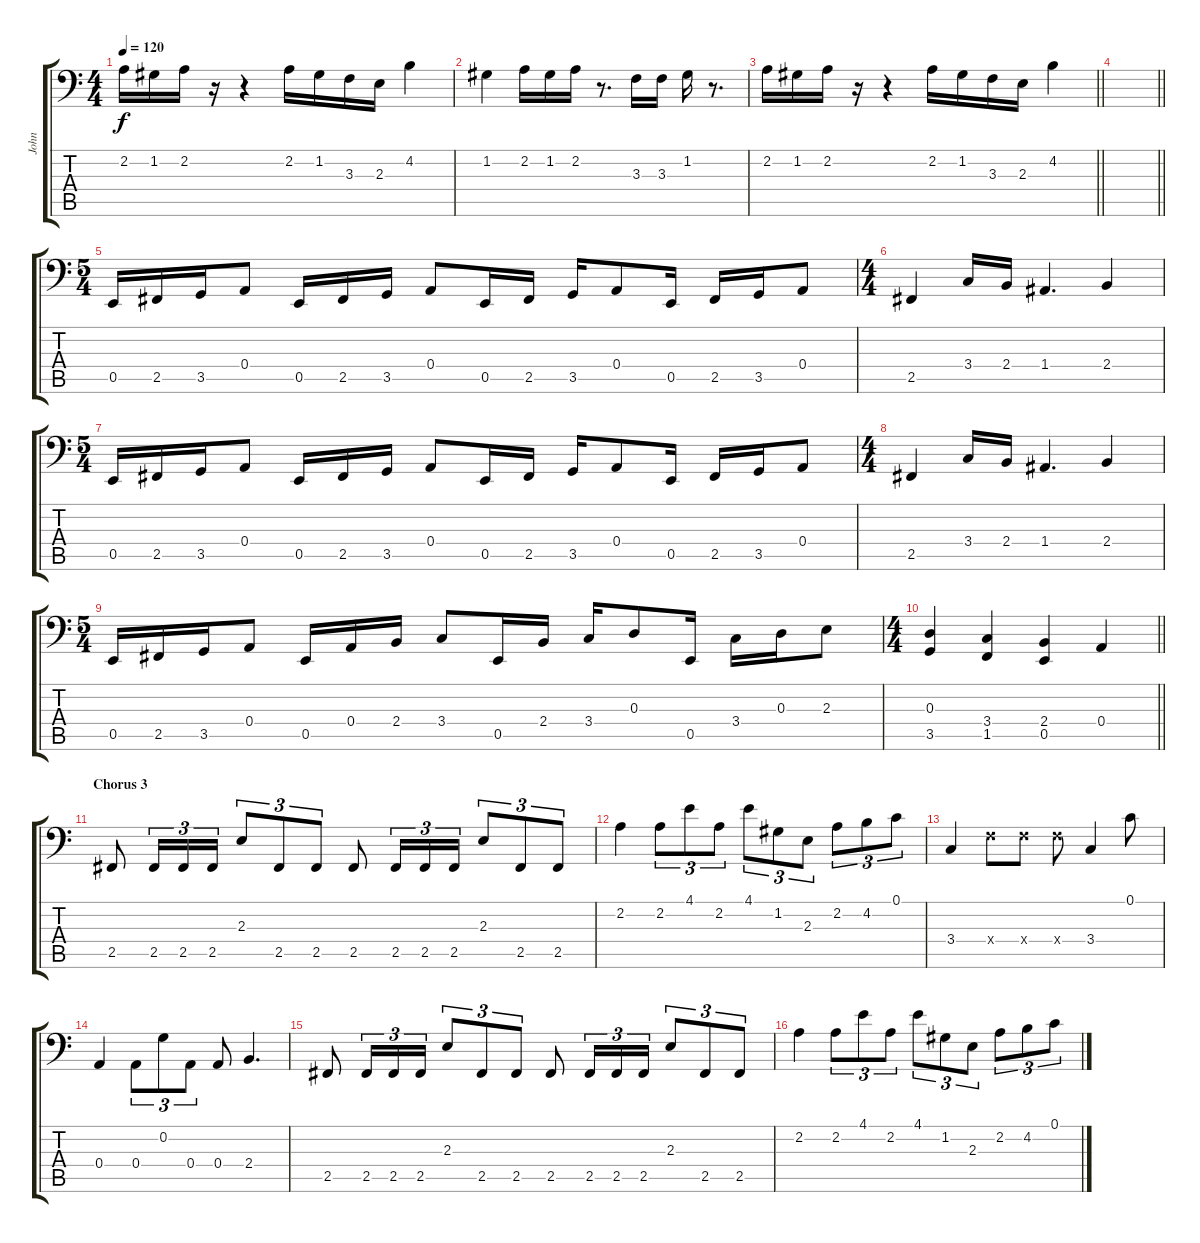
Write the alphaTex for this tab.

\track ("John" "John") {instrument electricbassfinger}
\staff {score tabs}
\tuning (C3 G2 D2 A1 E1 B0) {hide}
\ts (4 4)
\tempo 120
\clef f4
\ks c
2.2.16{dy f} 1.2.16 2.2.16 r.16 r.4 2.2.16 1.2.16 3.3.16 2.3.16 4.2.4 |
1.2.4 2.2.16 1.2.16 2.2.16 r.8{d} 3.3.16 3.3.16 1.2.16 r.8{d} |
\barLineRight lightlight
2.2.16 1.2.16 2.2.16 r.16 r.4 2.2.16 1.2.16 3.3.16 2.3.16 4.2.4 |
\barLineRight lightlight
|
\ts (5 4)
0.5.16 2.5.16 3.5.16 0.4.8 0.5.16 2.5.16 3.5.16 0.4.8 0.5.16 2.5.16 3.5.16 0.4.8 0.5.16 2.5.16 3.5.16 0.4.8 |
\ts (4 4)
2.5.4 3.4.16 2.4.16 1.4.4{d} 2.4.4 |
\ts (5 4)
0.5.16 2.5.16 3.5.16 0.4.8 0.5.16 2.5.16 3.5.16 0.4.8 0.5.16 2.5.16 3.5.16 0.4.8 0.5.16 2.5.16 3.5.16 0.4.8 |
\ts (4 4)
2.5.4 3.4.16 2.4.16 1.4.4{d} 2.4.4 |
\ts (5 4)
0.5.16 2.5.16 3.5.16 0.4.8 0.5.16 0.4.16 2.4.16 3.4.8 0.5.16 2.4.16 3.4.16 0.3.8 0.5.16 3.4.16 0.3.16 2.3.8 |
\ts (4 4)
\barLineRight lightlight
(0.3 3.5).4 (3.4 1.5).4 (2.4 0.5).4 0.4.4 |
\section ("" "Chorus 3")
2.5.8 2.5.16{tu (3 2)} 2.5.16{tu (3 2)} 2.5.16{tu (3 2)} 2.3.8{tu (3 2)} 2.5.8{tu (3 2)} 2.5.8{tu (3 2)} 2.5.8 2.5.16{tu (3 2)} 2.5.16{tu (3 2)} 2.5.16{tu (3 2)} 2.3.8{tu (3 2)} 2.5.8{tu (3 2)} 2.5.8{tu (3 2)} |
2.2.4 2.2.8{tu (3 2)} 4.1.8{tu (3 2)} 2.2.8{tu (3 2)} 4.1.8{tu (3 2)} 1.2.8{tu (3 2)} 2.3.8{tu (3 2)} 2.2.8{tu (3 2)} 4.2.8{tu (3 2)} 0.1.8{tu (3 2)} |
3.4.4 8.4{x}.8 8.4{x}.8 8.4{x}.8 3.4.4 0.1.8 |
0.4.4 0.4.8{tu (3 2)} 0.2.8{tu (3 2)} 0.4.8{tu (3 2)} 0.4.8 2.4.4{d} |
2.5.8 2.5.16{tu (3 2)} 2.5.16{tu (3 2)} 2.5.16{tu (3 2)} 2.3.8{tu (3 2)} 2.5.8{tu (3 2)} 2.5.8{tu (3 2)} 2.5.8 2.5.16{tu (3 2)} 2.5.16{tu (3 2)} 2.5.16{tu (3 2)} 2.3.8{tu (3 2)} 2.5.8{tu (3 2)} 2.5.8{tu (3 2)} |
2.2.4 2.2.8{tu (3 2)} 4.1.8{tu (3 2)} 2.2.8{tu (3 2)} 4.1.8{tu (3 2)} 1.2.8{tu (3 2)} 2.3.8{tu (3 2)} 2.2.8{tu (3 2)} 4.2.8{tu (3 2)} 0.1.8{tu (3 2)}
